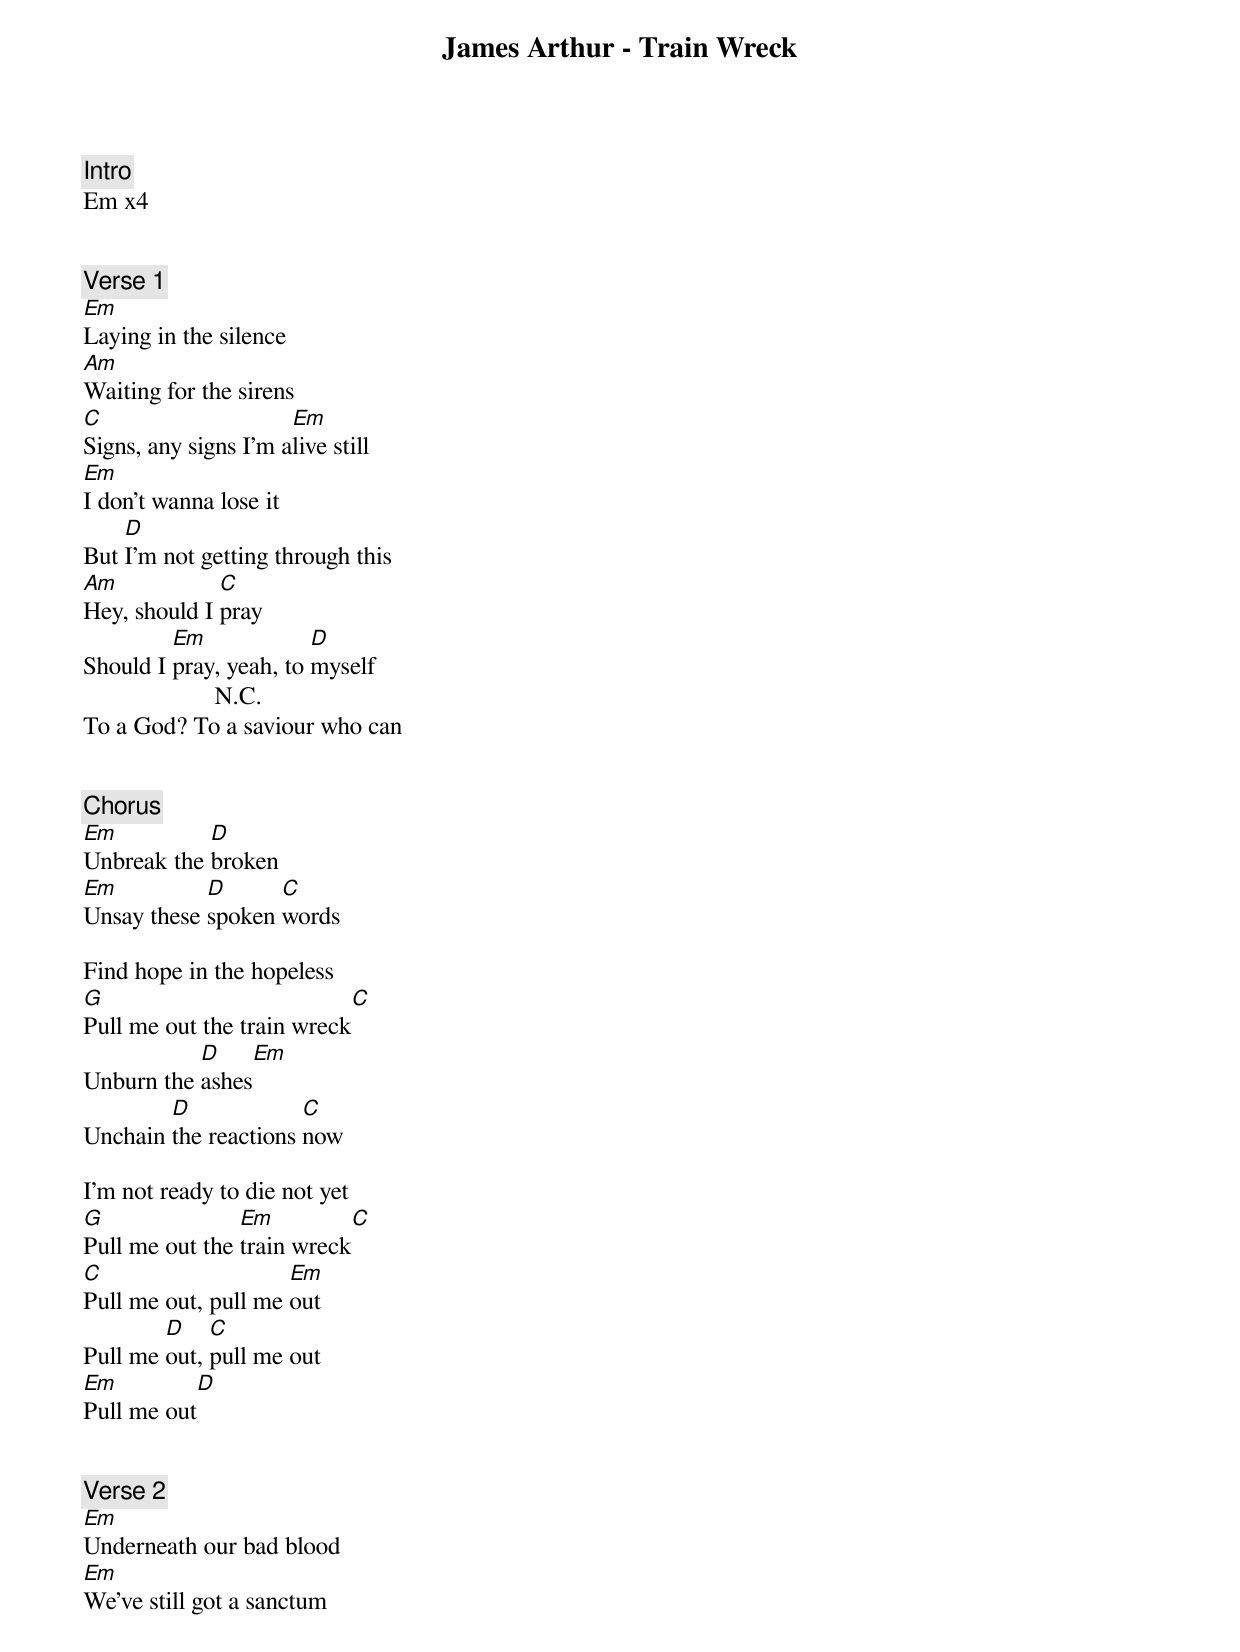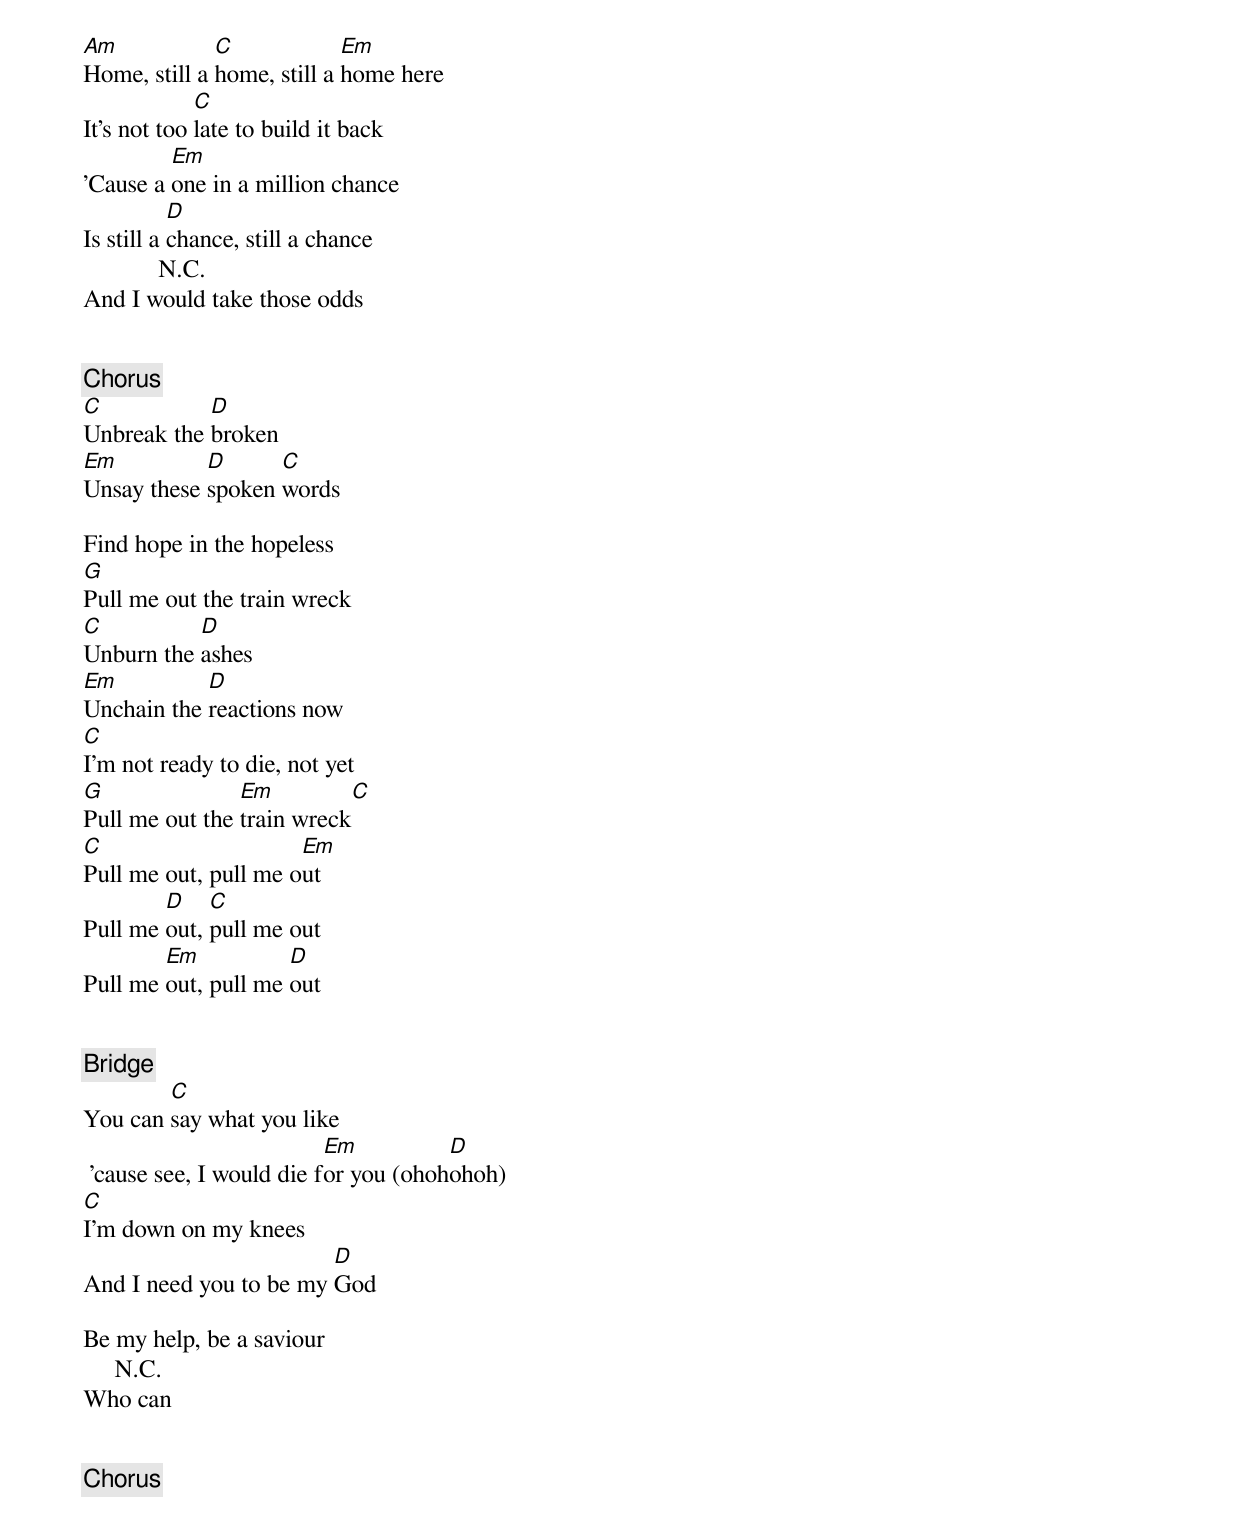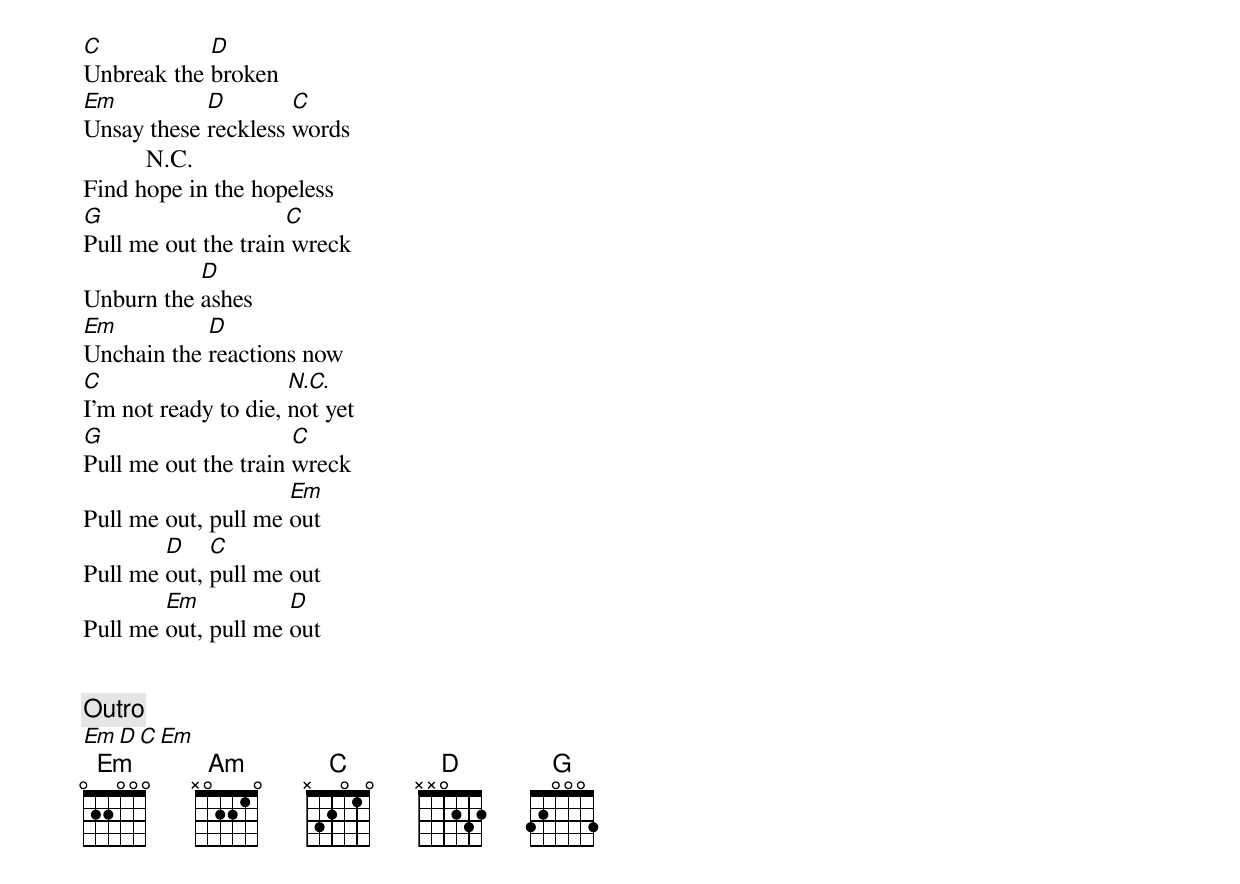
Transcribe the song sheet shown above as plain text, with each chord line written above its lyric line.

James Arthur - Train Wreck

[Intro]
Em x4


[Verse 1]
Em
Laying in the silence
Am
Waiting for the sirens
C                     Em
Signs, any signs I'm alive still
Em
I don't wanna lose it
    D
But I'm not getting through this
Am            C
Hey, should I pray
         Em             D
Should I pray, yeah, to myself
                     N.C.
To a God? To a saviour who can


[Chorus]
Em          D
Unbreak the broken
Em          D      C
Unsay these spoken words

Find hope in the hopeless
G                          C
Pull me out the train wreck
           D    Em
Unburn the ashes
        D             C
Unchain the reactions now

I'm not ready to die not yet
G               Em         C
Pull me out the train wreck
C                    Em
Pull me out, pull me out
        D    C
Pull me out, pull me out
Em           D
Pull me out


[Verse 2]
Em
Underneath our bad blood
Em
We've still got a sanctum
Am            C             Em
Home, still a home, still a home here
             C
It's not too late to build it back
         Em
'Cause a one in a million chance
           D
Is still a chance, still a chance
            N.C.
And I would take those odds


[Chorus]
C           D
Unbreak the broken
Em          D      C
Unsay these spoken words

Find hope in the hopeless
G
Pull me out the train wreck
C          D
Unburn the ashes
Em          D
Unchain the reactions now
C
I'm not ready to die, not yet
G               Em         C
Pull me out the train wreck
C                     Em
Pull me out, pull me out
        D    C
Pull me out, pull me out
        Em           D
Pull me out, pull me out


[Bridge]
        C
You can say what you like
                          Em          D
 'cause see, I would die for you (ohohohoh)
C
I'm down on my knees
                        D
And I need you to be my God

Be my help, be a saviour
     N.C.
Who can


[Chorus]
C           D
Unbreak the broken
Em          D        C
Unsay these reckless words
          N.C.
Find hope in the hopeless
G                    C
Pull me out the train wreck
           D
Unburn the ashes
Em          D
Unchain the reactions now
C                     N.C.
I'm not ready to die, not yet
G                     C
Pull me out the train wreck
                     Em
Pull me out, pull me out
        D    C
Pull me out, pull me out
        Em           D
Pull me out, pull me out


[Outro]
Em D C Em
